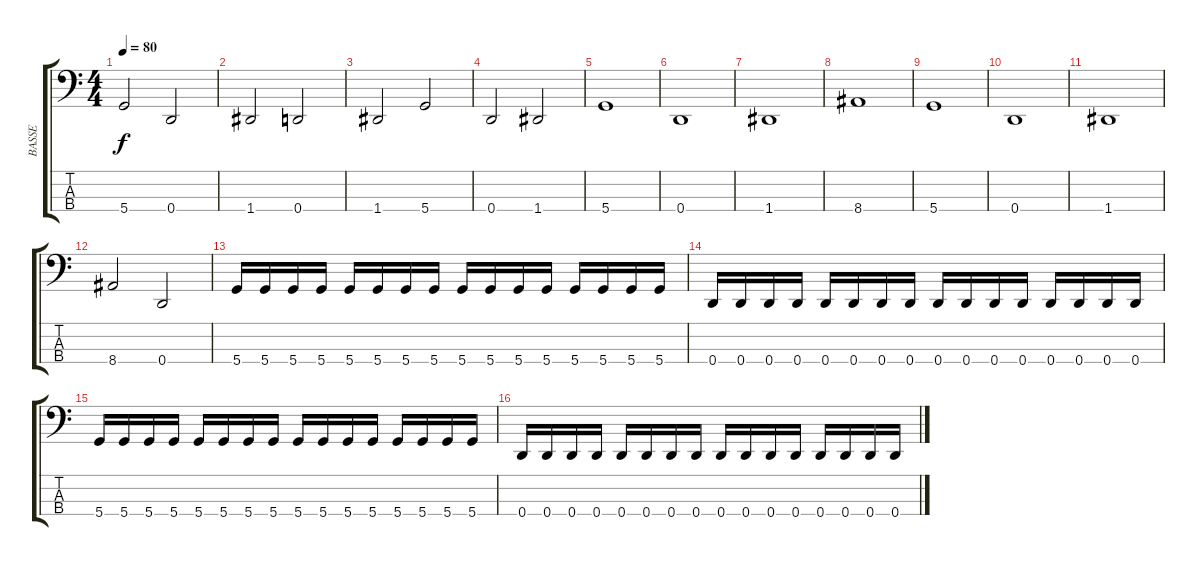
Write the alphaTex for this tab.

\track ("BASSE" "BASSE") {instrument electricbassfinger}
\staff {score tabs}
\tuning (F2 C2 G1 D1) {hide}
\ts (4 4)
\tempo 80
\clef f4
\ks c
5.4.2{dy f} 0.4.2 |
1.4.2 0.4.2 |
1.4.2 5.4.2 |
0.4.2 1.4.2 |
5.4.1 |
0.4.1 |
1.4.1 |
8.4.1 |
5.4.1 |
0.4.1 |
1.4.1 |
8.4.2 0.4.2 |
5.4.16 5.4.16 5.4.16 5.4.16 5.4.16 5.4.16 5.4.16 5.4.16 5.4.16 5.4.16 5.4.16 5.4.16 5.4.16 5.4.16 5.4.16 5.4.16 |
0.4.16 0.4.16 0.4.16 0.4.16 0.4.16 0.4.16 0.4.16 0.4.16 0.4.16 0.4.16 0.4.16 0.4.16 0.4.16 0.4.16 0.4.16 0.4.16 |
5.4.16 5.4.16 5.4.16 5.4.16 5.4.16 5.4.16 5.4.16 5.4.16 5.4.16 5.4.16 5.4.16 5.4.16 5.4.16 5.4.16 5.4.16 5.4.16 |
0.4.16 0.4.16 0.4.16 0.4.16 0.4.16 0.4.16 0.4.16 0.4.16 0.4.16 0.4.16 0.4.16 0.4.16 0.4.16 0.4.16 0.4.16 0.4.16
